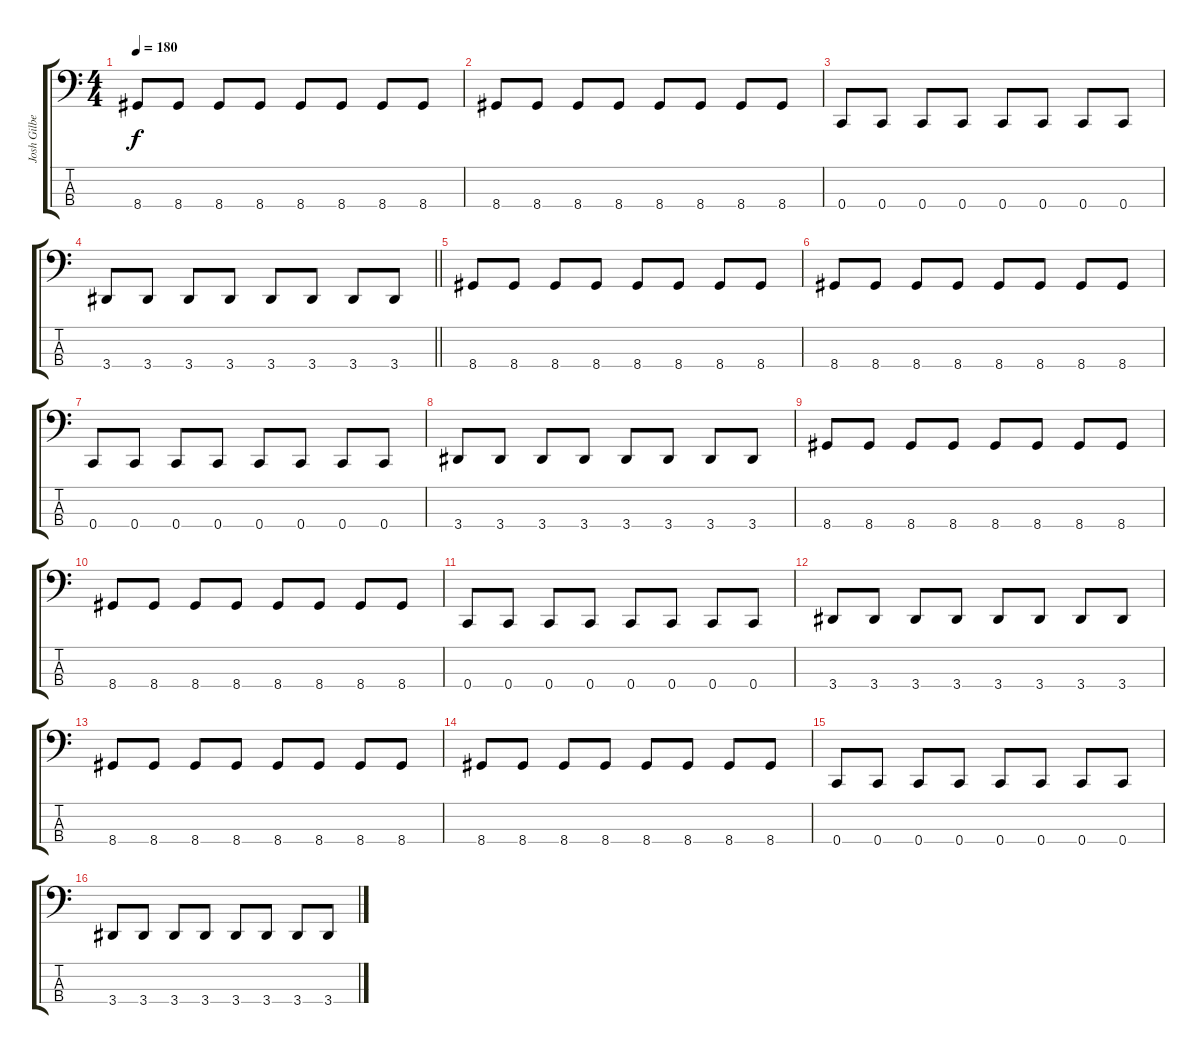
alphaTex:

\track ("Josh Gilbert" "Josh Gilbe") {instrument electricbassfinger}
\staff {score tabs}
\tuning (F2 C2 G1 C1) {hide}
\ts (4 4)
\tempo 180
\clef f4
\ks c
8.4.8{dy f} 8.4.8 8.4.8 8.4.8 8.4.8 8.4.8 8.4.8 8.4.8 |
8.4.8 8.4.8 8.4.8 8.4.8 8.4.8 8.4.8 8.4.8 8.4.8 |
0.4.8 0.4.8 0.4.8 0.4.8 0.4.8 0.4.8 0.4.8 0.4.8 |
\barLineRight lightlight
3.4.8 3.4.8 3.4.8 3.4.8 3.4.8 3.4.8 3.4.8 3.4.8 |
8.4.8 8.4.8 8.4.8 8.4.8 8.4.8 8.4.8 8.4.8 8.4.8 |
8.4.8 8.4.8 8.4.8 8.4.8 8.4.8 8.4.8 8.4.8 8.4.8 |
0.4.8 0.4.8 0.4.8 0.4.8 0.4.8 0.4.8 0.4.8 0.4.8 |
3.4.8 3.4.8 3.4.8 3.4.8 3.4.8 3.4.8 3.4.8 3.4.8 |
8.4.8 8.4.8 8.4.8 8.4.8 8.4.8 8.4.8 8.4.8 8.4.8 |
8.4.8 8.4.8 8.4.8 8.4.8 8.4.8 8.4.8 8.4.8 8.4.8 |
0.4.8 0.4.8 0.4.8 0.4.8 0.4.8 0.4.8 0.4.8 0.4.8 |
3.4.8 3.4.8 3.4.8 3.4.8 3.4.8 3.4.8 3.4.8 3.4.8 |
8.4.8 8.4.8 8.4.8 8.4.8 8.4.8 8.4.8 8.4.8 8.4.8 |
8.4.8 8.4.8 8.4.8 8.4.8 8.4.8 8.4.8 8.4.8 8.4.8 |
0.4.8 0.4.8 0.4.8 0.4.8 0.4.8 0.4.8 0.4.8 0.4.8 |
3.4.8 3.4.8 3.4.8 3.4.8 3.4.8 3.4.8 3.4.8 3.4.8
